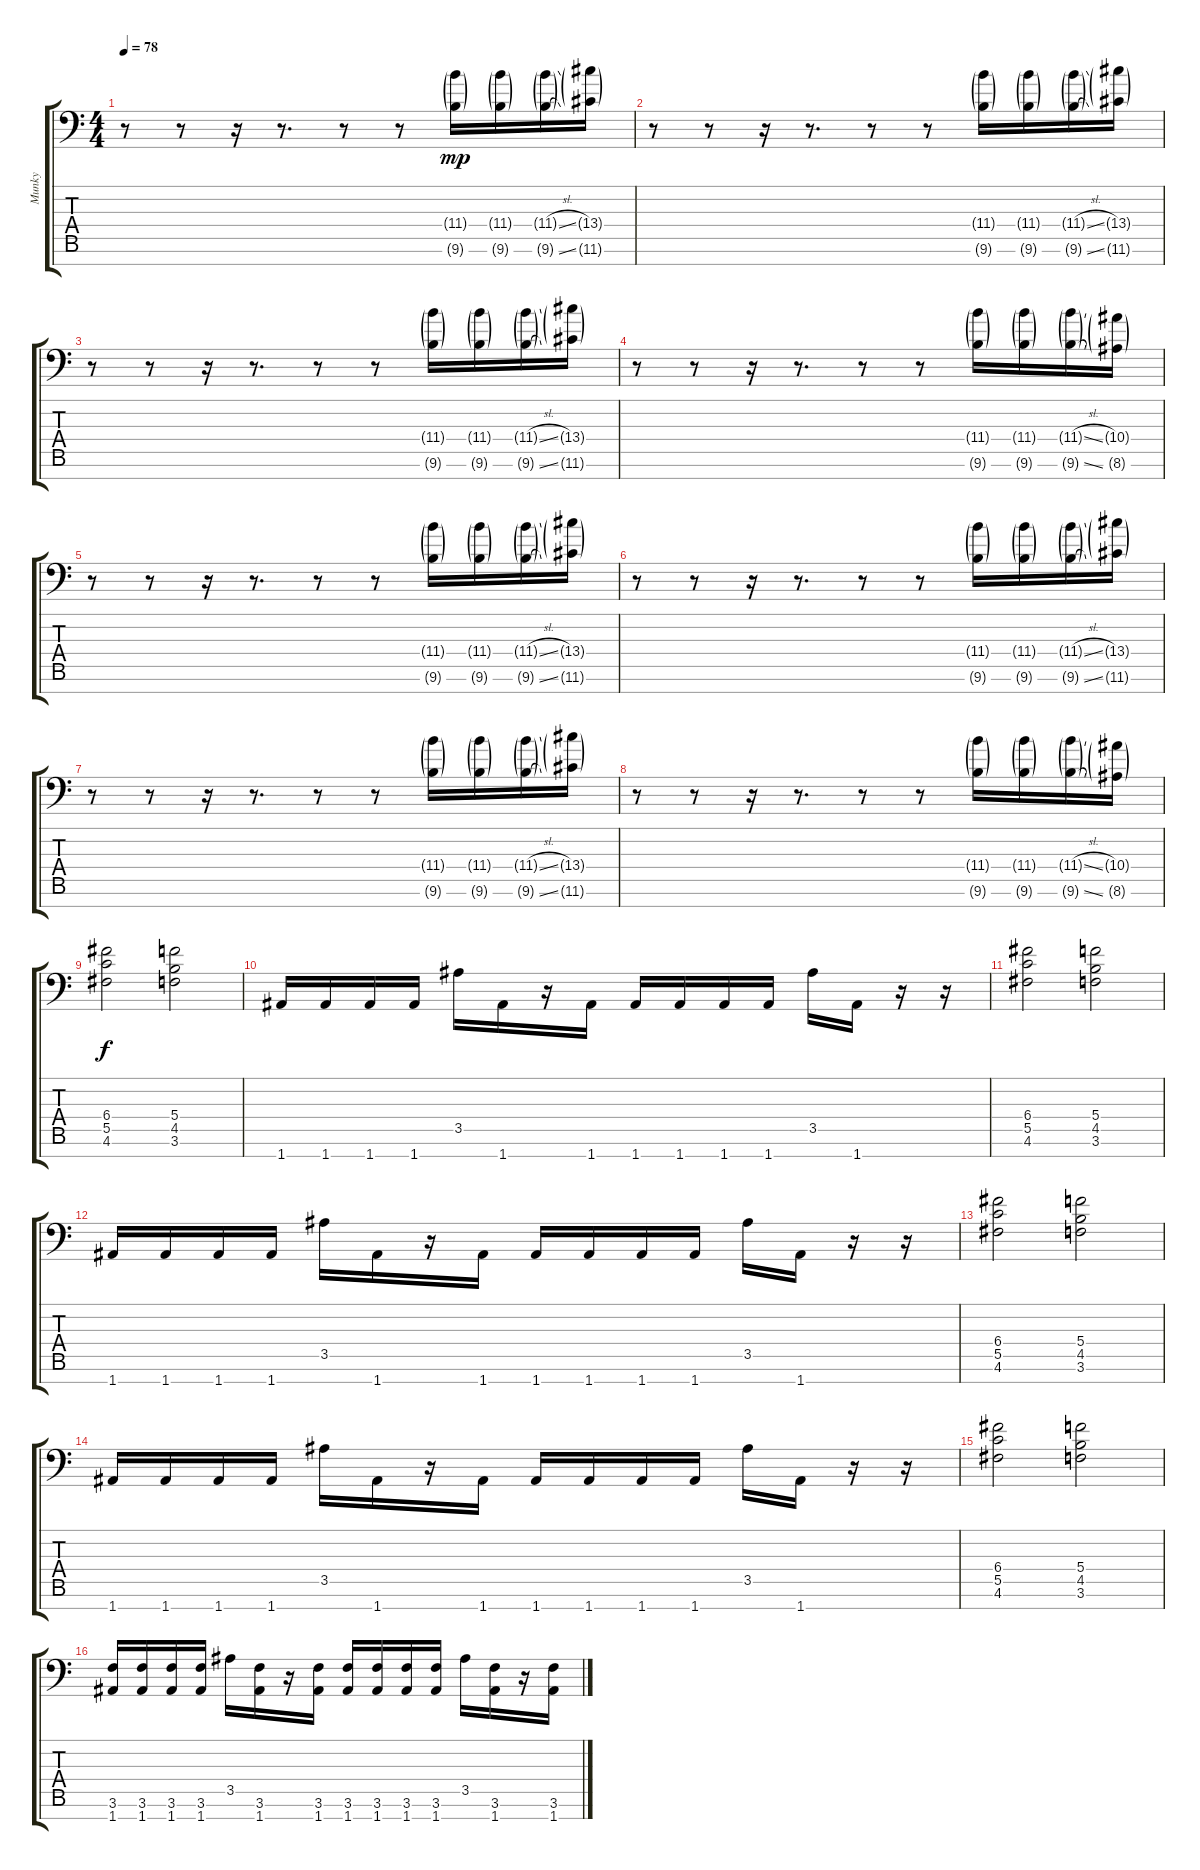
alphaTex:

\track ("Munky" "Munky") {instrument distortionguitar}
\staff {score tabs}
\tuning (D4 A3 F3 C3 G2 D2 A1) {hide}
\ts (4 4)
\tempo 78
\clef f4
\ks c
r.8{dy f} r.8 r.16 r.8{d} r.8 r.8 (11.4{g} 9.6{g}).16{dy mp} (11.4{g} 9.6{g}).16 (11.4{sl g} 9.6{sl g}).16 (13.4{g} 11.6{g}).16 |
r.8 r.8 r.16 r.8{d} r.8 r.8 (11.4{g} 9.6{g}).16 (11.4{g} 9.6{g}).16 (11.4{sl g} 9.6{sl g}).16 (13.4{g} 11.6{g}).16 |
r.8 r.8 r.16 r.8{d} r.8 r.8 (11.4{g} 9.6{g}).16 (11.4{g} 9.6{g}).16 (11.4{sl g} 9.6{sl g}).16 (13.4{g} 11.6{g}).16 |
r.8 r.8 r.16 r.8{d} r.8 r.8 (11.4{g} 9.6{g}).16 (11.4{g} 9.6{g}).16 (11.4{sl g} 9.6{sl g}).16 (10.4{g} 8.6{g}).16 |
r.8 r.8 r.16 r.8{d} r.8 r.8 (11.4{g} 9.6{g}).16 (11.4{g} 9.6{g}).16 (11.4{sl g} 9.6{sl g}).16 (13.4{g} 11.6{g}).16 |
r.8 r.8 r.16 r.8{d} r.8 r.8 (11.4{g} 9.6{g}).16 (11.4{g} 9.6{g}).16 (11.4{sl g} 9.6{sl g}).16 (13.4{g} 11.6{g}).16 |
r.8 r.8 r.16 r.8{d} r.8 r.8 (11.4{g} 9.6{g}).16 (11.4{g} 9.6{g}).16 (11.4{sl g} 9.6{sl g}).16 (13.4{g} 11.6{g}).16 |
r.8 r.8 r.16 r.8{d} r.8 r.8 (11.4{g} 9.6{g}).16 (11.4{g} 9.6{g}).16 (11.4{sl g} 9.6{sl g}).16 (10.4{g} 8.6{g}).16 |
(6.4 5.5 4.6).2{dy f} (5.4 4.5 3.6).2 |
1.7.16 1.7.16 1.7.16 1.7.16 3.5.16 1.7.16 r.16 1.7.16 1.7.16 1.7.16 1.7.16 1.7.16 3.5.16 1.7.16 r.16 r.16 |
(6.4 5.5 4.6).2 (5.4 4.5 3.6).2 |
1.7.16 1.7.16 1.7.16 1.7.16 3.5.16 1.7.16 r.16 1.7.16 1.7.16 1.7.16 1.7.16 1.7.16 3.5.16 1.7.16 r.16 r.16 |
(6.4 5.5 4.6).2 (5.4 4.5 3.6).2 |
1.7.16 1.7.16 1.7.16 1.7.16 3.5.16 1.7.16 r.16 1.7.16 1.7.16 1.7.16 1.7.16 1.7.16 3.5.16 1.7.16 r.16 r.16 |
(6.4 5.5 4.6).2 (5.4 4.5 3.6).2 |
(3.6 1.7).16 (3.6 1.7).16 (3.6 1.7).16 (3.6 1.7).16 3.5.16 (3.6 1.7).16 r.16 (3.6 1.7).16 (3.6 1.7).16 (3.6 1.7).16 (3.6 1.7).16 (3.6 1.7).16 3.5.16 (3.6 1.7).16 r.16 (3.6 1.7).16
